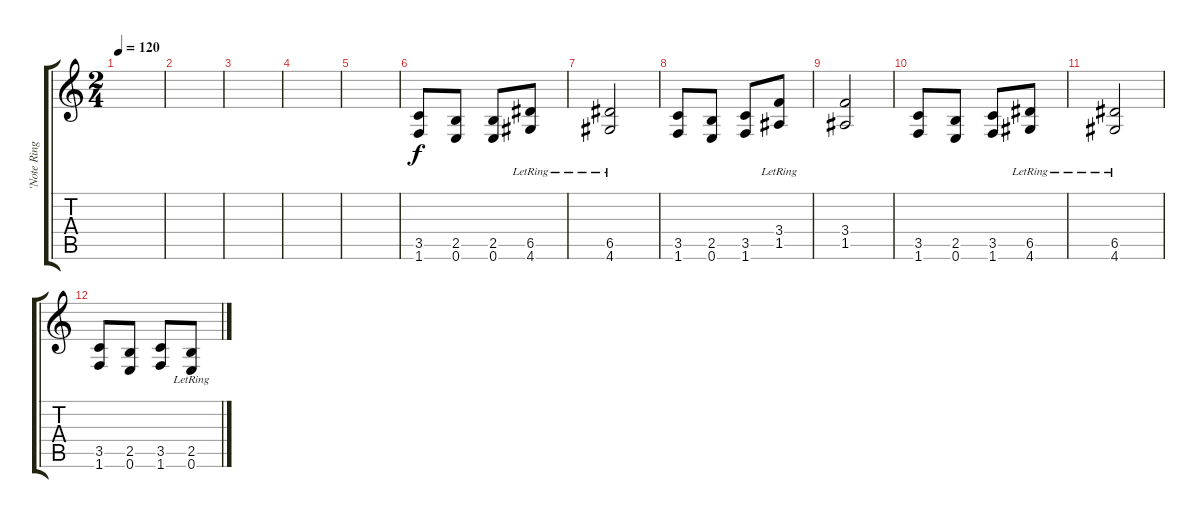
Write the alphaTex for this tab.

\track ("'Note Ringing'" "'Note Ring") {instrument overdrivenguitar}
\staff {score tabs}
\tuning (E4 B3 G3 D3 A2 E2) {hide}
\ts (2 4)
\tempo 120
\clef g2
\ks c
|
|
|
|
|
(3.5 1.6).8 (2.5 0.6).8 (2.5 0.6).8 (6.5{lr} 4.6{lr}).8 |
(6.5{lr} 4.6).2 |
(3.5 1.6).8 (2.5 0.6).8 (3.5 1.6).8 (3.4{lr} 1.5{lr}).8 |
(3.4 1.5).2 |
(3.5 1.6).8 (2.5 0.6).8 (3.5 1.6).8 (6.5{lr} 4.6{lr}).8 |
(6.5{lr} 4.6{lr}).2 |
(3.5 1.6).8 (2.5 0.6).8 (3.5 1.6).8 (2.5 0.6{lr}).8
